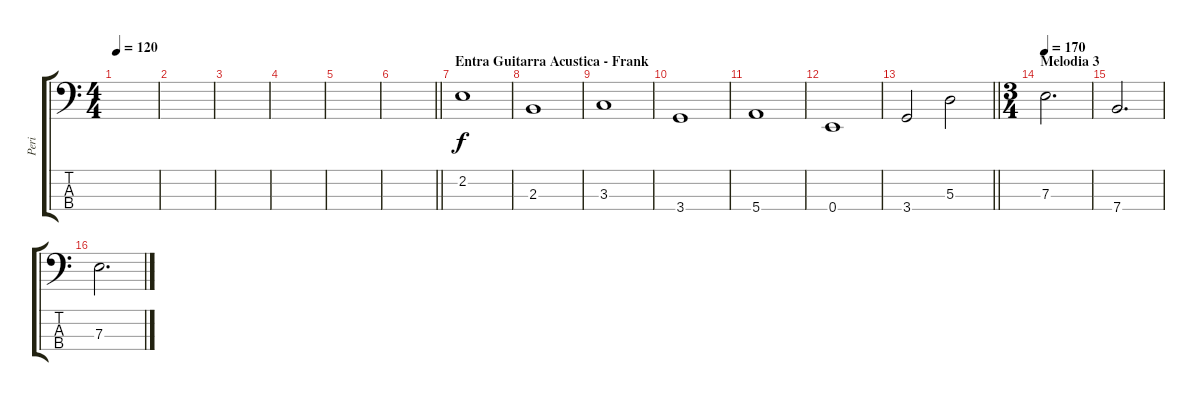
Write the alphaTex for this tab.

\track ("Peri" "Peri") {instrument electricbassfinger}
\staff {score tabs}
\tuning (G2 D2 A1 E1) {hide}
\ts (4 4)
\tempo 120
\clef f4
\ks c
|
|
|
|
|
\barLineRight lightlight
|
\section ("" "Entra Guitarra Acustica - Frank")
2.2.1{volume 12} |
2.3.1 |
3.3.1 |
3.4.1 |
5.4.1 |
0.4.1 |
\barLineRight lightlight
3.4.2 5.3.2 |
\ts (3 4)
\section ("" "Melodia 3")
\tempo 170
7.3.2{d} |
7.4.2{d} |
7.3.2{d}
